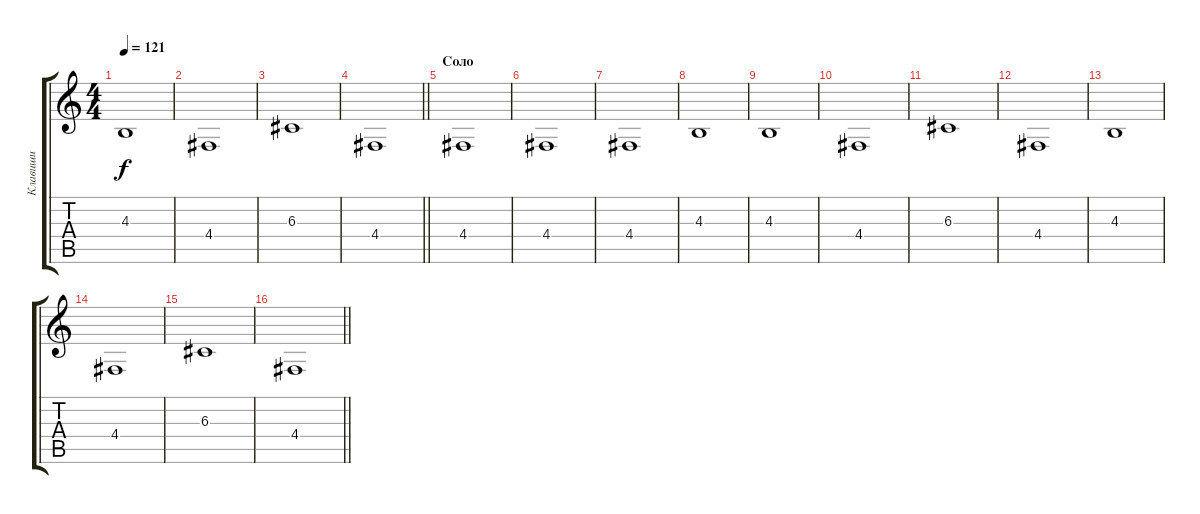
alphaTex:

\track ("Клавиши" "Клавиши") {instrument rockorgan}
\staff {score tabs}
\tuning (E4 B3 G3 D3 A2 E2) {hide}
\ts (4 4)
\tempo 121
\clef g2
\ks c
4.3.1{dy f} |
4.4.1 |
6.3.1 |
\barLineRight lightlight
4.4.1 |
\section ("" "Соло")
4.4.1 |
4.4.1 |
4.4.1 |
4.3.1 |
4.3.1 |
4.4.1 |
6.3.1 |
4.4.1 |
4.3.1 |
4.4.1 |
6.3.1 |
\barLineRight lightlight
4.4.1
